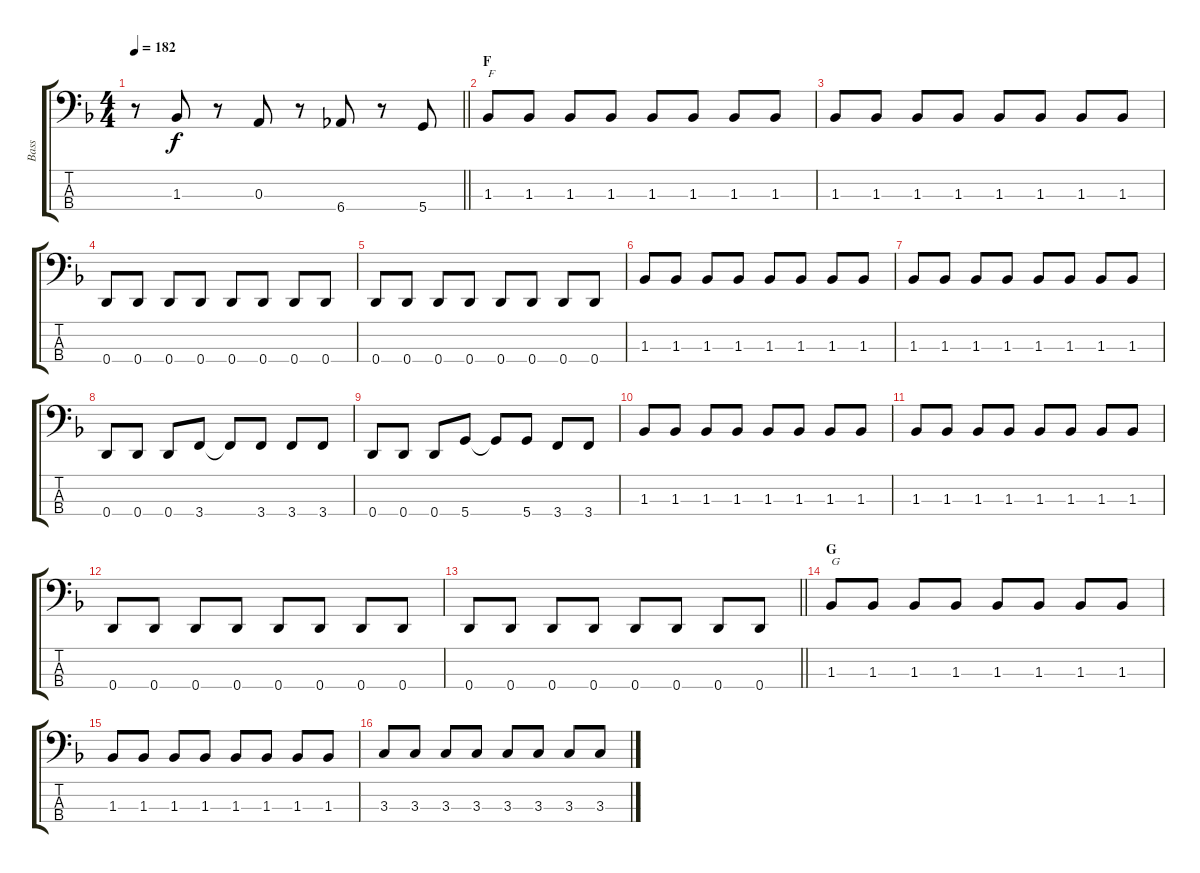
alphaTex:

\track ("Bass" "Bass") {instrument electricbasspick}
\staff {score tabs}
\tuning (G2 D2 A1 D1) {hide}
\ts (4 4)
\tempo 182
\clef f4
\barLineRight lightlight
\ks f
r.8{dy f} 1.3.8 r.8 0.3.8 r.8 6.4.8 r.8 5.4.8 |
\section ("" "F")
1.3.8{txt "F"} 1.3.8 1.3.8 1.3.8 1.3.8 1.3.8 1.3.8 1.3.8 |
1.3.8 1.3.8 1.3.8 1.3.8 1.3.8 1.3.8 1.3.8 1.3.8 |
0.4.8 0.4.8 0.4.8 0.4.8 0.4.8 0.4.8 0.4.8 0.4.8 |
0.4.8 0.4.8 0.4.8 0.4.8 0.4.8 0.4.8 0.4.8 0.4.8 |
1.3.8 1.3.8 1.3.8 1.3.8 1.3.8 1.3.8 1.3.8 1.3.8 |
1.3.8 1.3.8 1.3.8 1.3.8 1.3.8 1.3.8 1.3.8 1.3.8 |
0.4.8 0.4.8 0.4.8 3.4.8 3.4{t}.8 3.4.8 3.4.8 3.4.8 |
0.4.8 0.4.8 0.4.8 5.4.8 5.4{t}.8 5.4.8 3.4.8 3.4.8 |
1.3.8 1.3.8 1.3.8 1.3.8 1.3.8 1.3.8 1.3.8 1.3.8 |
1.3.8 1.3.8 1.3.8 1.3.8 1.3.8 1.3.8 1.3.8 1.3.8 |
0.4.8 0.4.8 0.4.8 0.4.8 0.4.8 0.4.8 0.4.8 0.4.8 |
\barLineRight lightlight
0.4.8 0.4.8 0.4.8 0.4.8 0.4.8 0.4.8 0.4.8 0.4.8 |
\section ("" "G")
1.3.8{txt "G"} 1.3.8 1.3.8 1.3.8 1.3.8 1.3.8 1.3.8 1.3.8 |
1.3.8 1.3.8 1.3.8 1.3.8 1.3.8 1.3.8 1.3.8 1.3.8 |
3.3.8 3.3.8 3.3.8 3.3.8 3.3.8 3.3.8 3.3.8 3.3.8
